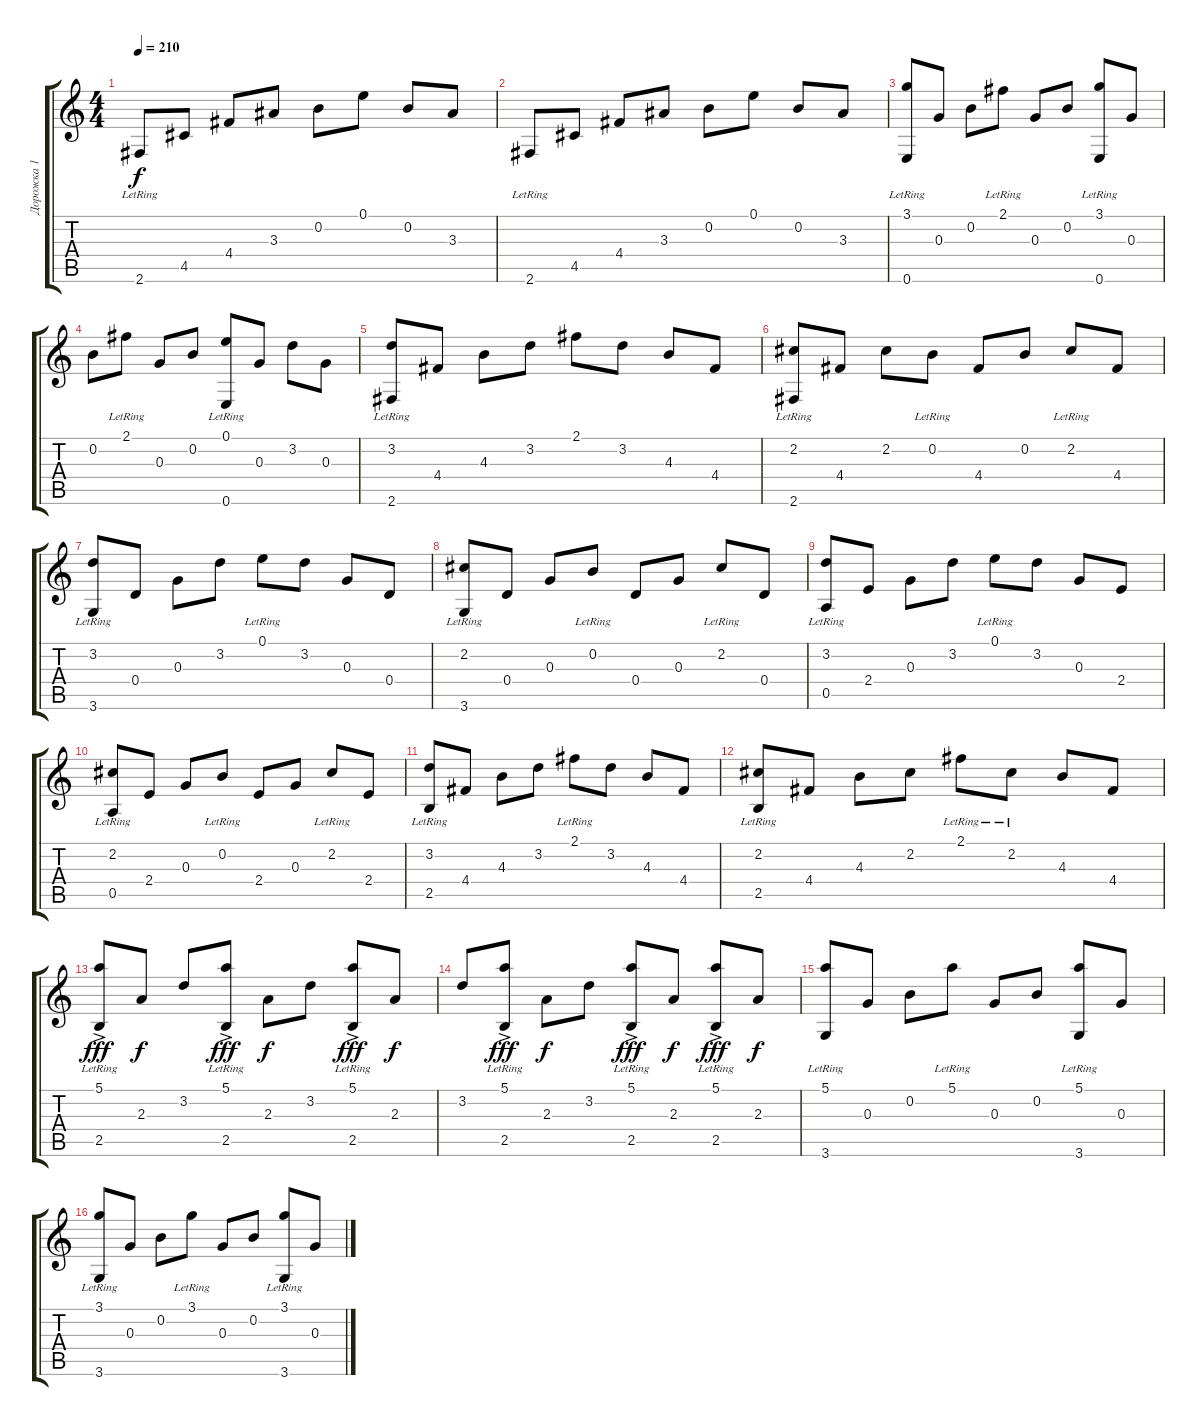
\track ("Дорожка 1" "Дорожка 1") {instrument acousticguitarsteel}
\staff {score tabs}
\tuning (E4 B3 G3 D3 A2 E2) {hide}
\ts (4 4)
\tempo 210
\clef g2
\ks c
2.6{lr}.8{dy f} 4.5.8 4.4.8 3.3.8 0.2.8 0.1.8 0.2.8 3.3.8 |
2.6{lr}.8 4.5.8 4.4.8 3.3.8 0.2.8 0.1.8 0.2.8 3.3.8 |
(3.1{lr} 0.6{lr}).8 0.3.8 0.2.8 2.1{lr}.8 0.3.8 0.2.8 (3.1{lr} 0.6{lr}).8 0.3.8 |
0.2.8 2.1{lr}.8 0.3.8 0.2.8 (0.1{lr} 0.6{lr}).8 0.3.8 3.2.8 0.3.8 |
(3.2 2.6{lr}).8 4.4.8 4.3.8 3.2.8 2.1.8 3.2.8 4.3.8 4.4.8 |
(2.2{lr} 2.6{lr}).8 4.4.8 2.2.8 0.2{lr}.8 4.4.8 0.2.8 2.2{lr}.8 4.4.8 |
(3.2{lr} 3.6{lr}).8 0.4.8 0.3.8 3.2.8 0.1{lr}.8 3.2.8 0.3.8 0.4.8 |
(2.2{lr} 3.6{lr}).8 0.4.8 0.3.8 0.2{lr}.8 0.4.8 0.3.8 2.2{lr}.8 0.4.8 |
(3.2{lr} 0.5{lr}).8 2.4.8 0.3.8 3.2.8 0.1{lr}.8 3.2.8 0.3.8 2.4.8 |
(2.2{lr} 0.5{lr}).8 2.4.8 0.3.8 0.2{lr}.8 2.4.8 0.3.8 2.2{lr}.8 2.4.8 |
(3.2{lr} 2.5{lr}).8 4.4.8 4.3.8 3.2.8 2.1{lr}.8 3.2.8 4.3.8 4.4.8 |
(2.2{lr} 2.5{lr}).8 4.4.8 4.3.8 2.2.8 2.1{lr}.8 2.2{lr}.8 4.3.8 4.4.8 |
(5.1{lr} 2.5{ac}).8{dy fff} 2.3.8{dy f} 3.2.8 (5.1{lr} 2.5{ac}).8{dy fff} 2.3.8{dy f} 3.2.8 (5.1{lr} 2.5{ac}).8{dy fff} 2.3.8{dy f} |
3.2.8 (5.1{lr} 2.5{ac}).8{dy fff} 2.3.8{dy f} 3.2.8 (5.1{lr} 2.5{ac}).8{dy fff} 2.3.8{dy f} (5.1{lr} 2.5{ac}).8{dy fff} 2.3.8{dy f} |
(5.1{lr} 3.6{lr}).8 0.3.8 0.2.8 5.1{lr}.8 0.3.8 0.2.8 (5.1{lr} 3.6).8 0.3.8 |
(3.1{lr} 3.6{lr}).8 0.3.8 0.2.8 3.1{lr}.8 0.3.8 0.2.8 (3.1{lr} 3.6).8 0.3.8
